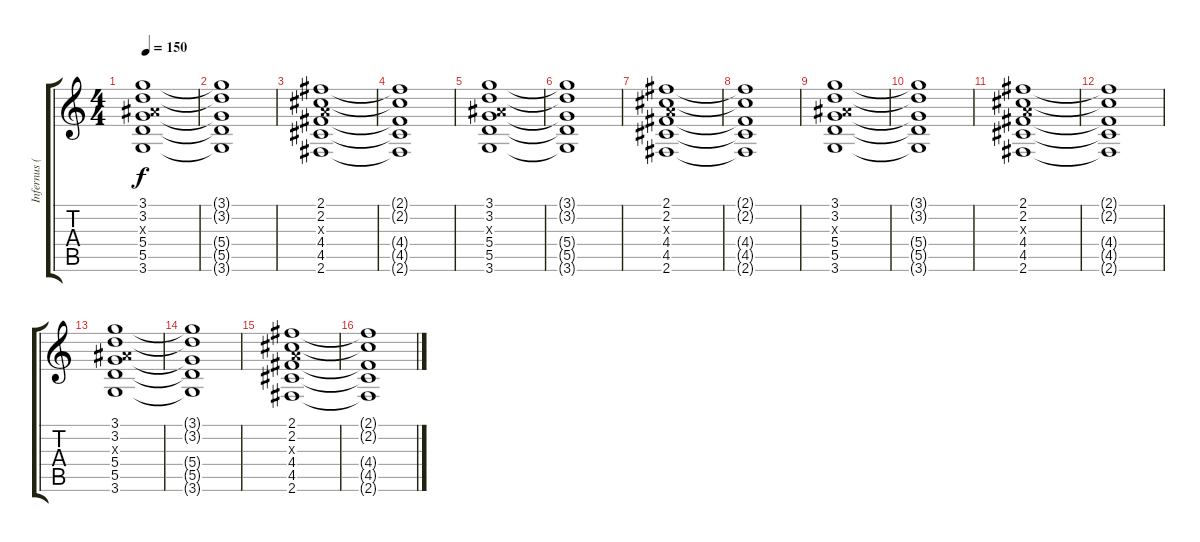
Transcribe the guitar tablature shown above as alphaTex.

\track ("Infernus (Additional)" "Infernus (") {instrument distortionguitar}
\staff {score tabs}
\tuning (E4 B3 G3 D3 A2 E2) {hide}
\ts (4 4)
\tempo 150
\clef g2
\ks c
(3.1 3.2 3.3{x} 5.4 5.5 3.6).1{dy f} |
(3.1{t} 3.2{t} 5.4{t} 5.5{t} 3.6{t}).1 |
(2.1 2.2 2.3{x} 4.4 4.5 2.6).1 |
(2.1{t} 2.2{t} 4.4{t} 4.5{t} 2.6{t}).1 |
(3.1 3.2 3.3{x} 5.4 5.5 3.6).1 |
(3.1{t} 3.2{t} 5.4{t} 5.5{t} 3.6{t}).1 |
(2.1 2.2 2.3{x} 4.4 4.5 2.6).1 |
(2.1{t} 2.2{t} 4.4{t} 4.5{t} 2.6{t}).1 |
(3.1 3.2 3.3{x} 5.4 5.5 3.6).1 |
(3.1{t} 3.2{t} 5.4{t} 5.5{t} 3.6{t}).1 |
(2.1 2.2 2.3{x} 4.4 4.5 2.6).1 |
(2.1{t} 2.2{t} 4.4{t} 4.5{t} 2.6{t}).1 |
(3.1 3.2 3.3{x} 5.4 5.5 3.6).1 |
(3.1{t} 3.2{t} 5.4{t} 5.5{t} 3.6{t}).1 |
(2.1 2.2 2.3{x} 4.4 4.5 2.6).1 |
(2.1{t} 2.2{t} 4.4{t} 4.5{t} 2.6{t}).1
